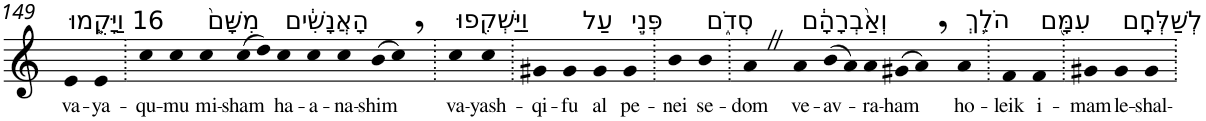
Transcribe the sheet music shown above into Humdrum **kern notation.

**kern	**text
*part1	*part1
*staff1	*staff1
*I"Piano	*
*I'Pno	*
!!LO:PB:g=z
*clefG2	*
*k[]	*
=149	=149
!LO:TX:a:t=16 וַיָּקֻ֤מוּ	!
!	!LO:LY:b
4e	va-
!	!LO:LY:b
4e	-ya-
=150.	=150.
!	!LO:LY:b
4cc	-qu-
!	!LO:LY:b
4cc	-mu
!LO:TX:a:t=מִשָּׁם֙	!
!	!LO:LY:b
4cc	mi-
!	!LO:LY:b
(>8cc	-sham
8dd)	.
!LO:TX:a:t=הָאֲנָשִׁ֔ים	!
!	!LO:LY:b
4cc	ha-
!	!LO:LY:b
4cc	-a-
!	!LO:LY:b
4cc	-na-
!	!LO:LY:b
(>8b	-shim
8cc,)	.
=151.	=151.
!LO:TX:a:t=וַיַּשְׁקִ֖פוּ	!
!	!LO:LY:b
4cc	va-
!	!LO:LY:b
4cc	-yash-
=152.	=152.
!	!LO:LY:b
4g#X	-qi-
!	!LO:LY:b
4g#	-fu
!LO:TX:a:t=עַל	!
!	!LO:LY:b
4g#	al
!LO:TX:a:t=פְּנֵ֣י	!
!	!LO:LY:b
4g#	pe-
=153.	=153.
!	!LO:LY:b
4b	-nei
!LO:TX:a:t=סְדֹ֑ם	!
!	!LO:LY:b
4b	se-
=154.	=154.
!	!LO:LY:b
4aZ	-dom
!LO:TX:a:t=וְאַ֨בְרָהָ֔ם	!
!	!LO:LY:b
4a	ve-
!	!LO:LY:b
(>8b	-av-
8a)	.
!	!LO:LY:b
4a	-ra-
!	!LO:LY:b
(>8g#X	-ham
8a,)	.
!LO:TX:a:t=הֹלֵ֥ךְ	!
!	!LO:LY:b
4a	ho-
=155.	=155.
!	!LO:LY:b
4f	-leik
!LO:TX:a:t=עִמָּ֖ם	!
!	!LO:LY:b
4f	i-
=156.	=156.
!	!LO:LY:b
4g#X	-mam
!LO:TX:a:t=לְשַׁלְּחָֽם	!
!	!LO:LY:b
4g#	le-
!	!LO:LY:b
4g#	-shal-
=.	=.
*-	*-
